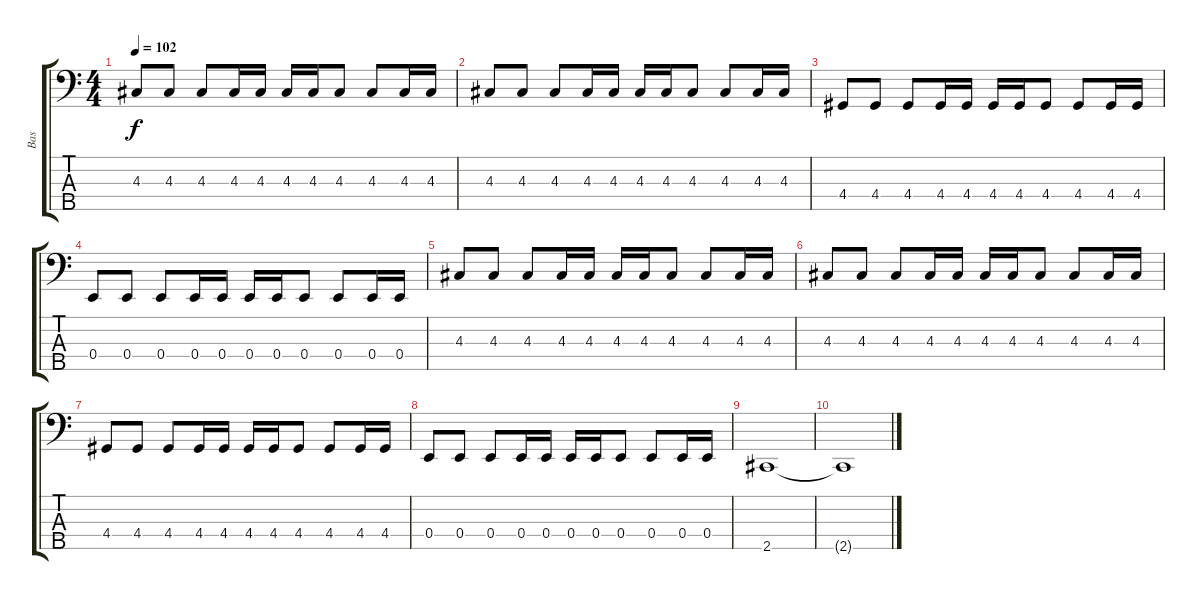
\track ("Bas" "Bas") {instrument electricbasspick}
\staff {score tabs}
\tuning (G2 D2 A1 E1 B0) {hide}
\ts (4 4)
\tempo 102
\clef f4
\ks c
4.3.8{dy f instrument electricbasspick} 4.3.8 4.3.8 4.3.16 4.3.16 4.3.16 4.3.16 4.3.8 4.3.8 4.3.16 4.3.16 |
4.3.8 4.3.8 4.3.8 4.3.16 4.3.16 4.3.16 4.3.16 4.3.8 4.3.8 4.3.16 4.3.16 |
4.4.8 4.4.8 4.4.8 4.4.16 4.4.16 4.4.16 4.4.16 4.4.8 4.4.8 4.4.16 4.4.16 |
0.4.8 0.4.8 0.4.8 0.4.16 0.4.16 0.4.16 0.4.16 0.4.8 0.4.8 0.4.16 0.4.16 |
4.3.8 4.3.8 4.3.8 4.3.16 4.3.16 4.3.16 4.3.16 4.3.8 4.3.8 4.3.16 4.3.16 |
4.3.8 4.3.8 4.3.8 4.3.16 4.3.16 4.3.16 4.3.16 4.3.8 4.3.8 4.3.16 4.3.16 |
4.4.8 4.4.8 4.4.8 4.4.16 4.4.16 4.4.16 4.4.16 4.4.8 4.4.8 4.4.16 4.4.16 |
0.4.8 0.4.8 0.4.8 0.4.16 0.4.16 0.4.16 0.4.16 0.4.8 0.4.8 0.4.16 0.4.16 |
2.5.1 |
2.5{t}.1
